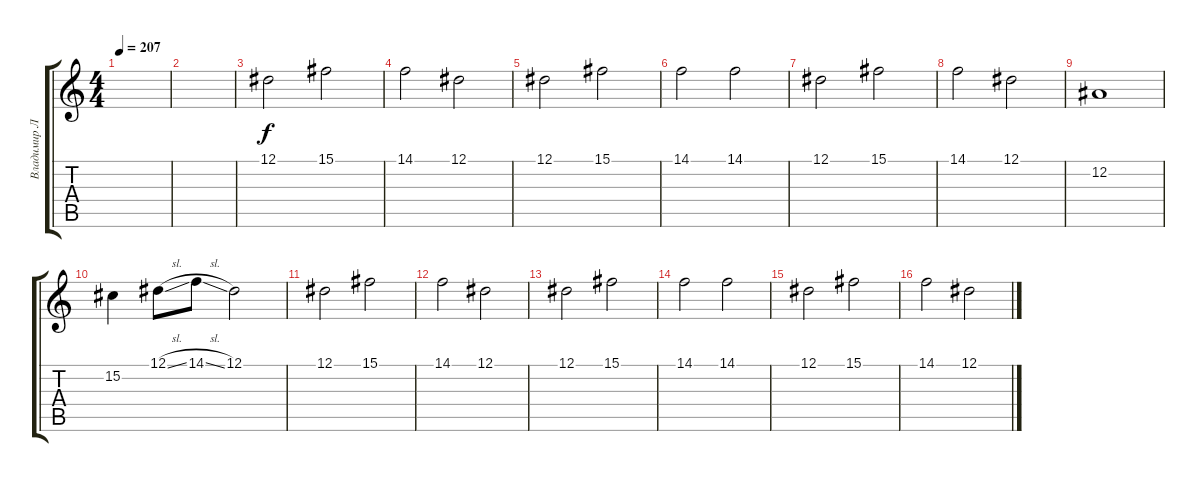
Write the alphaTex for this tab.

\track ("Владимир Лазерсон/Доп. Гитары" "Владимир Л") {instrument bagpipe}
\staff {score tabs}
\tuning (Eb4 Bb3 Gb3 Db3 Ab2 Eb2) {hide}
\ts (4 4)
\tempo 207
\clef g2
\ks c
|
|
12.1.2 15.1.2 |
14.1.2 12.1.2 |
12.1.2 15.1.2 |
14.1.2 14.1.2 |
12.1.2 15.1.2 |
14.1.2 12.1.2 |
12.2.1 |
15.2.4 12.1{sl}.8 14.1{sl}.8 12.1.2 |
12.1.2 15.1.2 |
14.1.2 12.1.2 |
12.1.2 15.1.2 |
14.1.2 14.1.2 |
12.1.2 15.1.2 |
14.1.2 12.1.2
